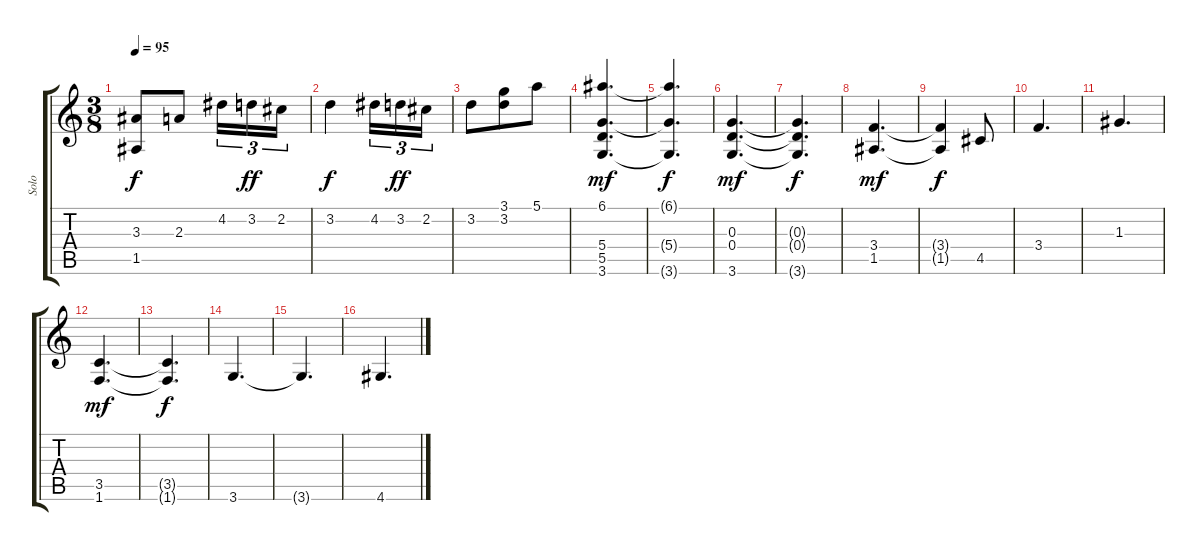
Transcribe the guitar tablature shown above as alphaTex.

\track ("Solo" "Solo") {instrument overdrivenguitar}
\staff {score tabs}
\tuning (E4 B3 G3 D3 A2 E2) {hide}
\ts (3 8)
\tempo 95
\clef g2
\ks c
(3.3{t} 1.5{t}).8{dy f} 2.3.8 4.2.16{tu (3 2)} 3.2.16{tu (3 2) dy ff} 2.2.16{tu (3 2)} |
3.2.4{dy f} 4.2.16{tu (3 2)} 3.2.16{tu (3 2) dy ff} 2.2.16{tu (3 2)} |
3.2.8 (3.1 3.2).8 5.1.8 |
(6.1 5.4 5.5 3.6).4{d dy mf} |
(6.1{t} 5.4{t} 3.6{t}).4{d dy f} |
(0.3 0.4 3.6).4{d dy mf} |
(0.3{t} 0.4{t} 3.6{t}).4{d dy f} |
(3.4 1.5).4{d dy mf} |
(3.4{t} 1.5{t}).4{dy f} 4.5.8 |
3.4.4{d} |
1.3.4{d} |
(3.5 1.6).4{d dy mf} |
(3.5{t} 1.6{t}).4{d dy f} |
3.6.4{d} |
3.6{t}.4{d} |
4.6.4{d}
